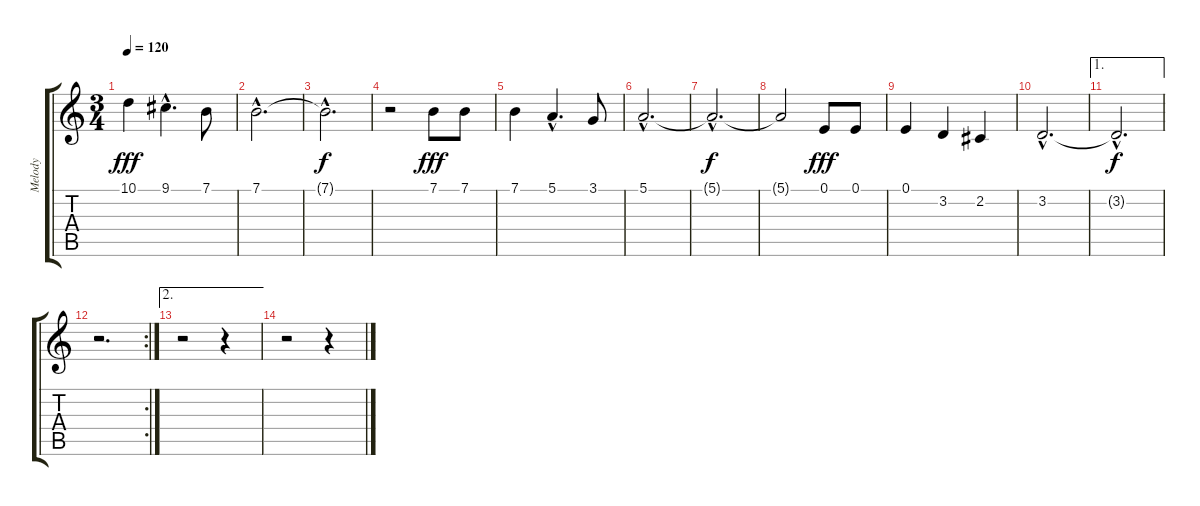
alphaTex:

\track ("Melody" "Melody") {instrument harmonica}
\staff {score tabs}
\tuning (E4 B3 G3 D3 A2 E2) {hide}
\ts (3 4)
\tempo 120
\clef g2
\ks c
10.1.4{dy fff} 9.1{hac}.4{d} 7.1.8 |
7.1{hac}.2{d} |
7.1{hac t}.2{d dy f} |
r.2 7.1.8{dy fff} 7.1.8 |
7.1.4 5.1{hac}.4{d} 3.1.8 |
5.1{hac}.2{d} |
5.1{hac t}.2{d dy f} |
5.1{t}.2 0.1.8{dy fff} 0.1.8 |
0.1.4 3.2.4 2.2.4 |
3.2{hac}.2{d} |
\ae 1
3.2{hac t}.2{d dy f} |
\rc 2
r.2{d} |
\ae 2
r.2 r.4 |
r.2 r.4
